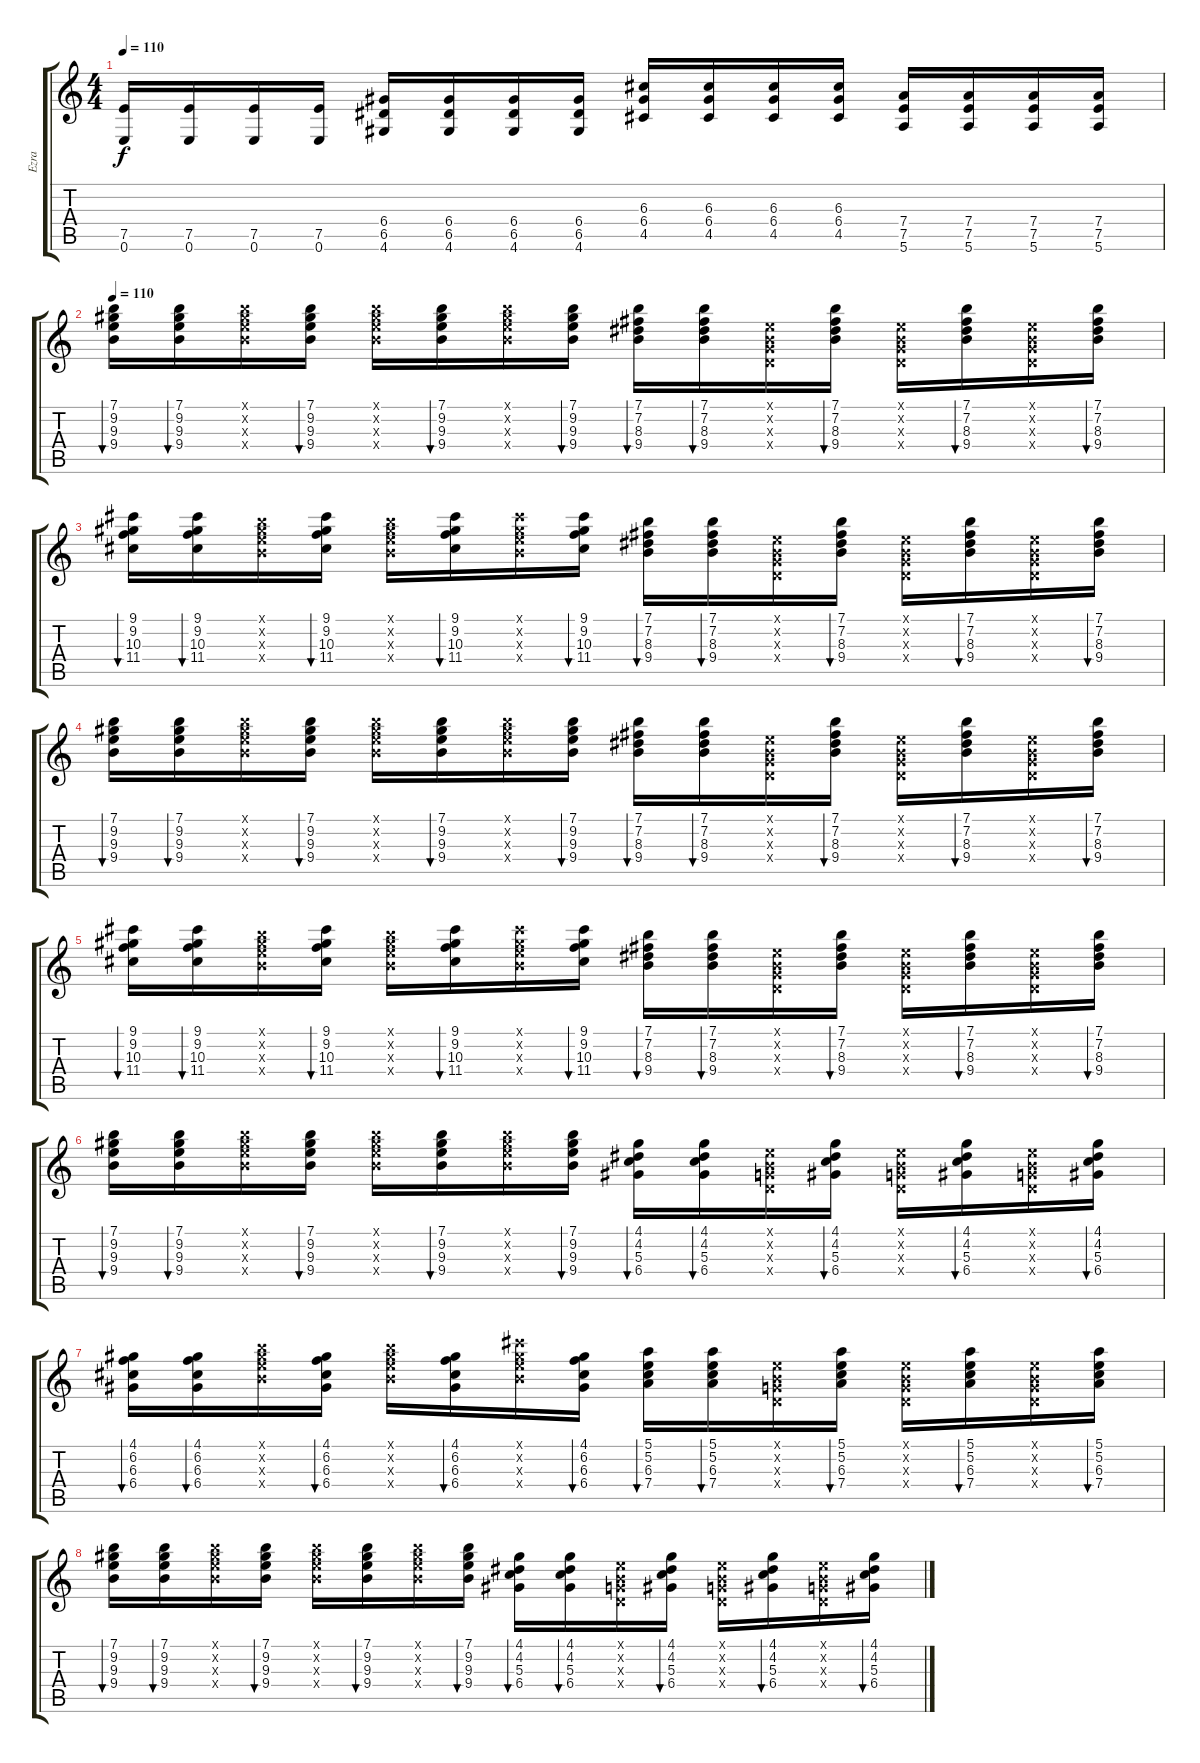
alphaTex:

\track ("Ezra " "Ezra ") {instrument distortionguitar}
\staff {score tabs}
\tuning (E4 B3 G3 D3 A2 E2) {hide}
\ts (4 4)
\tempo 110
\clef g2
\ks c
(7.5 0.6).16{dy f} (7.5 0.6).16 (7.5 0.6).16 (7.5 0.6).16 (6.4 6.5 4.6).16 (6.4 6.5 4.6).16 (6.4 6.5 4.6).16 (6.4 6.5 4.6).16 (6.3 6.4 4.5).16 (6.3 6.4 4.5).16 (6.3 6.4 4.5).16 (6.3 6.4 4.5).16 (7.4 7.5 5.6).16 (7.4 7.5 5.6).16 (7.4 7.5 5.6).16 (7.4 7.5 5.6).16 |
\tempo 110
(7.1 9.2 9.3 9.4).16{bu 60 volume 10 instrument electricguitarclean} (7.1 9.2 9.3 9.4).16{bu 60} (7.1{x} 9.2{x} 9.3{x} 9.4{x}).16 (7.1 9.2 9.3 9.4).16{bu 60} (7.1{x} 9.2{x} 9.3{x} 9.4{x}).16 (7.1 9.2 9.3 9.4).16{bu 60} (7.1{x} 9.2{x} 9.3{x} 9.4{x}).16 (7.1 9.2 9.3 9.4).16{bu 60} (7.1 7.2 8.3 9.4).16{bu 60} (7.1 7.2 8.3 9.4).16{bu 60} (0.1{x} 0.2{x} 0.3{x} 0.4{x}).16 (7.1 7.2 8.3 9.4).16{bu 60} (0.1{x} 0.2{x} 0.3{x} 0.4{x}).16 (7.1 7.2 8.3 9.4).16{bu 60} (0.1{x} 0.2{x} 0.3{x} 0.4{x}).16 (7.1 7.2 8.3 9.4).16{bu 60} |
(9.1 9.2 10.3 11.4).16{bu 60} (9.1 9.2 10.3 11.4).16{bu 60} (7.1{x} 9.2{x} 9.3{x} 9.4{x}).16 (9.1 9.2 10.3 11.4).16{bu 60} (7.1{x} 9.2{x} 9.3{x} 9.4{x}).16 (9.1 9.2 10.3 11.4).16{bu 60} (9.1{x} 9.2{x} 9.3{x} 9.4{x}).16 (9.1 9.2 10.3 11.4).16{bu 60} (7.1 7.2 8.3 9.4).16{bu 60} (7.1 7.2 8.3 9.4).16{bu 60} (0.1{x} 0.2{x} 0.3{x} 0.4{x}).16 (7.1 7.2 8.3 9.4).16{bu 60} (0.1{x} 0.2{x} 0.3{x} 0.4{x}).16 (7.1 7.2 8.3 9.4).16{bu 60} (0.1{x} 0.2{x} 0.3{x} 0.4{x}).16 (7.1 7.2 8.3 9.4).16{bu 60} |
(7.1 9.2 9.3 9.4).16{bu 60} (7.1 9.2 9.3 9.4).16{bu 60} (7.1{x} 9.2{x} 9.3{x} 9.4{x}).16 (7.1 9.2 9.3 9.4).16{bu 60} (7.1{x} 9.2{x} 9.3{x} 9.4{x}).16 (7.1 9.2 9.3 9.4).16{bu 60} (7.1{x} 9.2{x} 9.3{x} 9.4{x}).16 (7.1 9.2 9.3 9.4).16{bu 60} (7.1 7.2 8.3 9.4).16{bu 60} (7.1 7.2 8.3 9.4).16{bu 60} (0.1{x} 0.2{x} 0.3{x} 0.4{x}).16 (7.1 7.2 8.3 9.4).16{bu 60} (0.1{x} 0.2{x} 0.3{x} 0.4{x}).16 (7.1 7.2 8.3 9.4).16{bu 60} (0.1{x} 0.2{x} 0.3{x} 0.4{x}).16 (7.1 7.2 8.3 9.4).16{bu 60} |
(9.1 9.2 10.3 11.4).16{bu 60} (9.1 9.2 10.3 11.4).16{bu 60} (7.1{x} 9.2{x} 9.3{x} 9.4{x}).16 (9.1 9.2 10.3 11.4).16{bu 60} (7.1{x} 9.2{x} 9.3{x} 9.4{x}).16 (9.1 9.2 10.3 11.4).16{bu 60} (9.1{x} 9.2{x} 9.3{x} 9.4{x}).16 (9.1 9.2 10.3 11.4).16{bu 60} (7.1 7.2 8.3 9.4).16{bu 60} (7.1 7.2 8.3 9.4).16{bu 60} (0.1{x} 0.2{x} 0.3{x} 0.4{x}).16 (7.1 7.2 8.3 9.4).16{bu 60} (0.1{x} 0.2{x} 0.3{x} 0.4{x}).16 (7.1 7.2 8.3 9.4).16{bu 60} (0.1{x} 0.2{x} 0.3{x} 0.4{x}).16 (7.1 7.2 8.3 9.4).16{bu 60} |
(7.1 9.2 9.3 9.4).16{bu 60} (7.1 9.2 9.3 9.4).16{bu 60} (7.1{x} 9.2{x} 9.3{x} 9.4{x}).16 (7.1 9.2 9.3 9.4).16{bu 60} (7.1{x} 9.2{x} 9.3{x} 9.4{x}).16 (7.1 9.2 9.3 9.4).16{bu 60} (7.1{x} 9.2{x} 9.3{x} 9.4{x}).16 (7.1 9.2 9.3 9.4).16{bu 60} (4.1 4.2 5.3 6.4).16{bu 60} (4.1 4.2 5.3 6.4).16{bu 60} (0.1{x} 0.2{x} 0.3{x} 0.4{x}).16 (4.1 4.2 5.3 6.4).16{bu 60} (0.1{x} 0.2{x} 0.3{x} 0.4{x}).16 (4.1 4.2 5.3 6.4).16{bu 60} (0.1{x} 0.2{x} 0.3{x} 0.4{x}).16 (4.1 4.2 5.3 6.4).16{bu 60} |
(4.1 6.2 6.3 6.4).16{bu 60} (4.1 6.2 6.3 6.4).16{bu 60} (7.1{x} 9.2{x} 9.3{x} 9.4{x}).16 (4.1 6.2 6.3 6.4).16{bu 60} (7.1{x} 9.2{x} 9.3{x} 9.4{x}).16 (4.1 6.2 6.3 6.4).16{bu 60} (9.1{x} 9.2{x} 9.3{x} 9.4{x}).16 (4.1 6.2 6.3 6.4).16{bu 60} (5.1 5.2 6.3 7.4).16{bu 60} (5.1 5.2 6.3 7.4).16{bu 60} (0.1{x} 0.2{x} 0.3{x} 0.4{x}).16 (5.1 5.2 6.3 7.4).16{bu 60} (0.1{x} 0.2{x} 0.3{x} 0.4{x}).16 (5.1 5.2 6.3 7.4).16{bu 60} (0.1{x} 0.2{x} 0.3{x} 0.4{x}).16 (5.1 5.2 6.3 7.4).16{bu 60} |
(7.1 9.2 9.3 9.4).16{bu 60} (7.1 9.2 9.3 9.4).16{bu 60} (7.1{x} 9.2{x} 9.3{x} 9.4{x}).16 (7.1 9.2 9.3 9.4).16{bu 60} (7.1{x} 9.2{x} 9.3{x} 9.4{x}).16 (7.1 9.2 9.3 9.4).16{bu 60} (7.1{x} 9.2{x} 9.3{x} 9.4{x}).16 (7.1 9.2 9.3 9.4).16{bu 60} (4.1 4.2 5.3 6.4).16{bu 60} (4.1 4.2 5.3 6.4).16{bu 60} (0.1{x} 0.2{x} 0.3{x} 0.4{x}).16 (4.1 4.2 5.3 6.4).16{bu 60} (0.1{x} 0.2{x} 0.3{x} 0.4{x}).16 (4.1 4.2 5.3 6.4).16{bu 60} (0.1{x} 0.2{x} 0.3{x} 0.4{x}).16 (4.1 4.2 5.3 6.4).16{bu 60}
